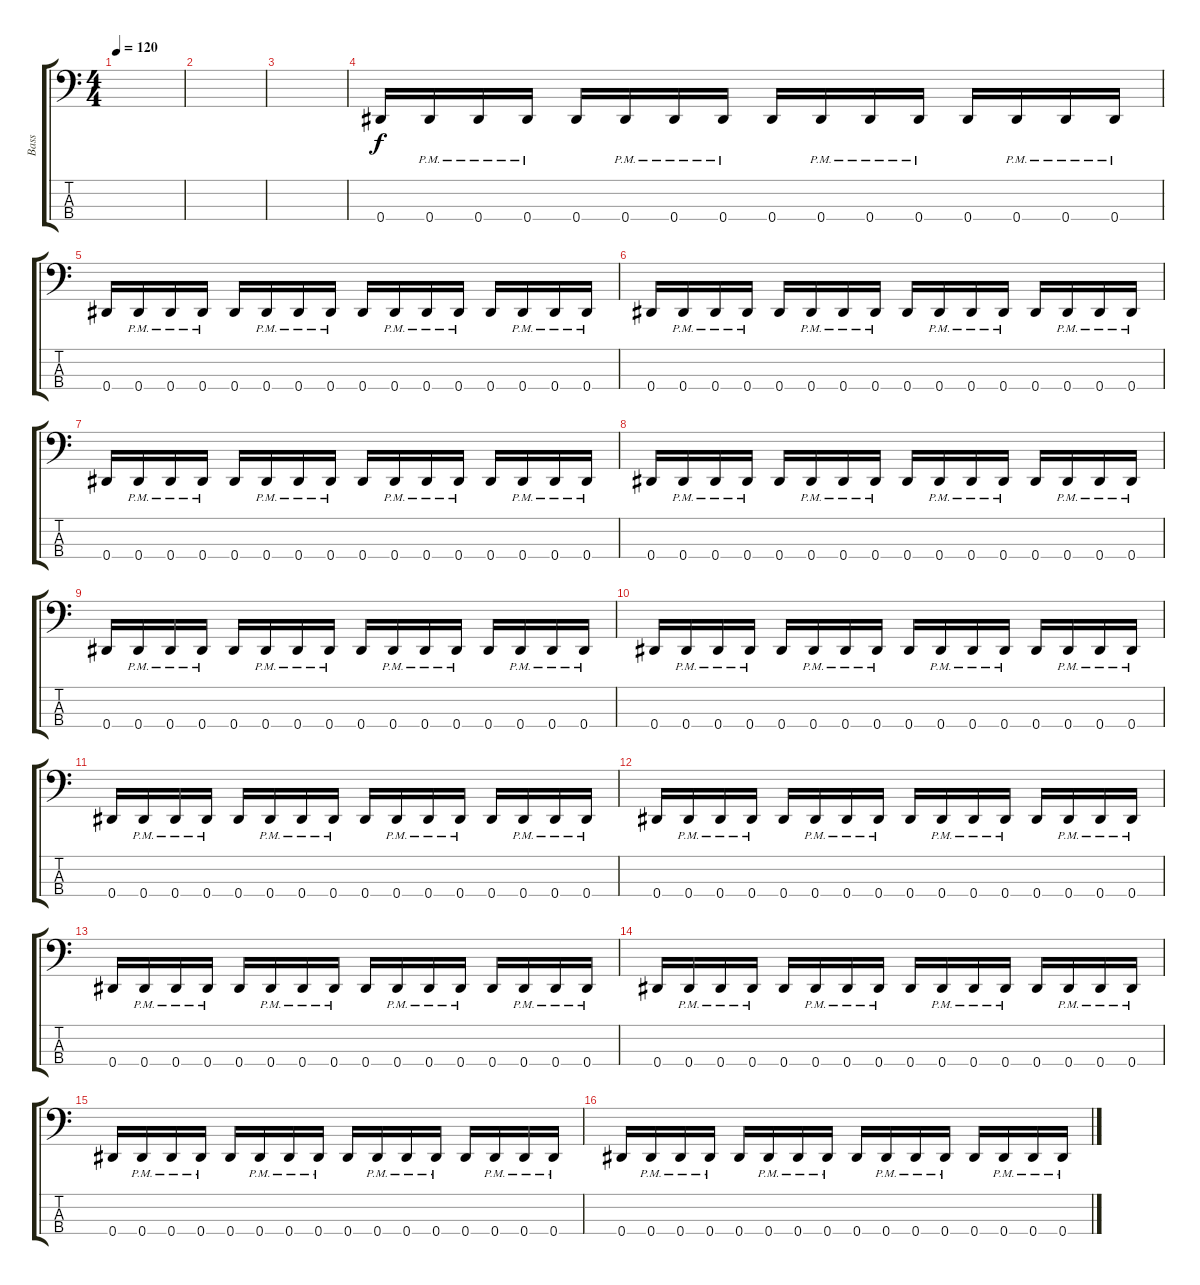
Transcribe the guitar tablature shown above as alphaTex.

\track ("Bass" "Bass") {instrument electricbassfinger}
\staff {score tabs}
\tuning (Gb2 Db2 Ab1 Eb1) {hide}
\ts (4 4)
\tempo 120
\clef f4
\ks c
|
|
|
0.4.16 0.4{pm}.16 0.4{pm}.16 0.4{pm}.16 0.4.16 0.4{pm}.16 0.4{pm}.16 0.4{pm}.16 0.4.16 0.4{pm}.16 0.4{pm}.16 0.4{pm}.16 0.4.16 0.4{pm}.16 0.4{pm}.16 0.4{pm}.16 |
0.4.16 0.4{pm}.16 0.4{pm}.16 0.4{pm}.16 0.4.16 0.4{pm}.16 0.4{pm}.16 0.4{pm}.16 0.4.16 0.4{pm}.16 0.4{pm}.16 0.4{pm}.16 0.4.16 0.4{pm}.16 0.4{pm}.16 0.4{pm}.16 |
0.4.16 0.4{pm}.16 0.4{pm}.16 0.4{pm}.16 0.4.16 0.4{pm}.16 0.4{pm}.16 0.4{pm}.16 0.4.16 0.4{pm}.16 0.4{pm}.16 0.4{pm}.16 0.4.16 0.4{pm}.16 0.4{pm}.16 0.4{pm}.16 |
0.4.16 0.4{pm}.16 0.4{pm}.16 0.4{pm}.16 0.4.16 0.4{pm}.16 0.4{pm}.16 0.4{pm}.16 0.4.16 0.4{pm}.16 0.4{pm}.16 0.4{pm}.16 0.4.16 0.4{pm}.16 0.4{pm}.16 0.4{pm}.16 |
0.4.16 0.4{pm}.16 0.4{pm}.16 0.4{pm}.16 0.4.16 0.4{pm}.16 0.4{pm}.16 0.4{pm}.16 0.4.16 0.4{pm}.16 0.4{pm}.16 0.4{pm}.16 0.4.16 0.4{pm}.16 0.4{pm}.16 0.4{pm}.16 |
0.4.16 0.4{pm}.16 0.4{pm}.16 0.4{pm}.16 0.4.16 0.4{pm}.16 0.4{pm}.16 0.4{pm}.16 0.4.16 0.4{pm}.16 0.4{pm}.16 0.4{pm}.16 0.4.16 0.4{pm}.16 0.4{pm}.16 0.4{pm}.16 |
0.4.16 0.4{pm}.16 0.4{pm}.16 0.4{pm}.16 0.4.16 0.4{pm}.16 0.4{pm}.16 0.4{pm}.16 0.4.16 0.4{pm}.16 0.4{pm}.16 0.4{pm}.16 0.4.16 0.4{pm}.16 0.4{pm}.16 0.4{pm}.16 |
0.4.16 0.4{pm}.16 0.4{pm}.16 0.4{pm}.16 0.4.16 0.4{pm}.16 0.4{pm}.16 0.4{pm}.16 0.4.16 0.4{pm}.16 0.4{pm}.16 0.4{pm}.16 0.4.16 0.4{pm}.16 0.4{pm}.16 0.4{pm}.16 |
0.4.16 0.4{pm}.16 0.4{pm}.16 0.4{pm}.16 0.4.16 0.4{pm}.16 0.4{pm}.16 0.4{pm}.16 0.4.16 0.4{pm}.16 0.4{pm}.16 0.4{pm}.16 0.4.16 0.4{pm}.16 0.4{pm}.16 0.4{pm}.16 |
0.4.16 0.4{pm}.16 0.4{pm}.16 0.4{pm}.16 0.4.16 0.4{pm}.16 0.4{pm}.16 0.4{pm}.16 0.4.16 0.4{pm}.16 0.4{pm}.16 0.4{pm}.16 0.4.16 0.4{pm}.16 0.4{pm}.16 0.4{pm}.16 |
0.4.16 0.4{pm}.16 0.4{pm}.16 0.4{pm}.16 0.4.16 0.4{pm}.16 0.4{pm}.16 0.4{pm}.16 0.4.16 0.4{pm}.16 0.4{pm}.16 0.4{pm}.16 0.4.16 0.4{pm}.16 0.4{pm}.16 0.4{pm}.16 |
0.4.16 0.4{pm}.16 0.4{pm}.16 0.4{pm}.16 0.4.16 0.4{pm}.16 0.4{pm}.16 0.4{pm}.16 0.4.16 0.4{pm}.16 0.4{pm}.16 0.4{pm}.16 0.4.16 0.4{pm}.16 0.4{pm}.16 0.4{pm}.16 |
0.4.16 0.4{pm}.16 0.4{pm}.16 0.4{pm}.16 0.4.16 0.4{pm}.16 0.4{pm}.16 0.4{pm}.16 0.4.16 0.4{pm}.16 0.4{pm}.16 0.4{pm}.16 0.4.16 0.4{pm}.16 0.4{pm}.16 0.4{pm}.16
